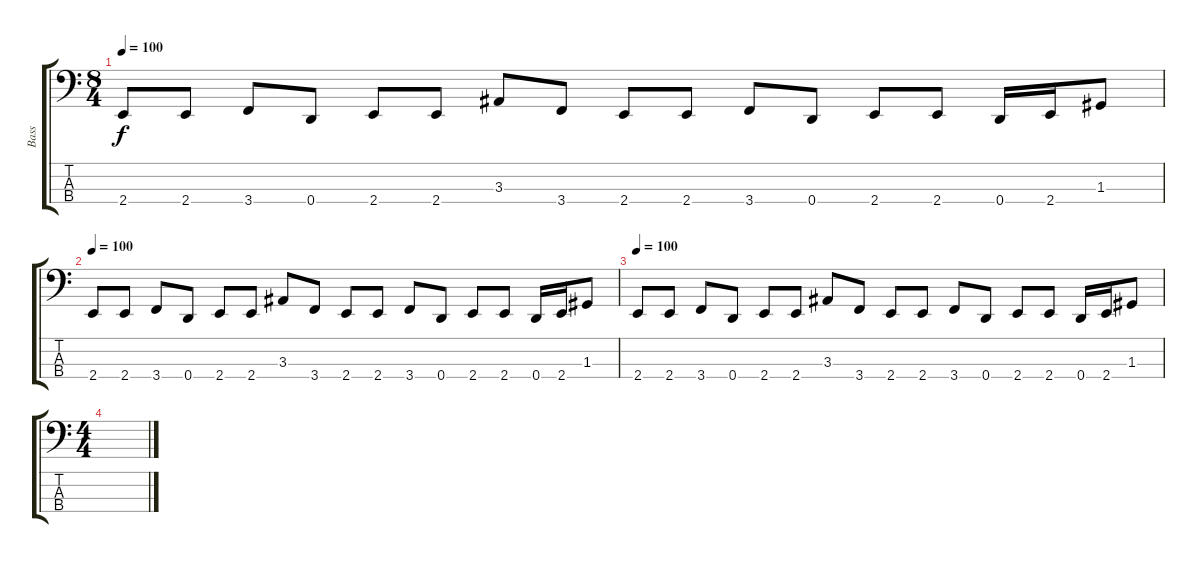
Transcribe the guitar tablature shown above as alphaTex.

\track ("Bass" "Bass") {instrument electricbasspick}
\staff {score tabs}
\tuning (F2 C2 G1 D1) {hide}
\ts (8 4)
\tempo 100
\clef f4
\ks c
2.4.8{dy f} 2.4.8 3.4.8 0.4.8 2.4.8 2.4.8 3.3.8 3.4.8 2.4.8 2.4.8 3.4.8 0.4.8 2.4.8 2.4.8 0.4.16 2.4.16 1.3.8 |
\tempo 100
2.4.8 2.4.8 3.4.8 0.4.8 2.4.8 2.4.8 3.3.8 3.4.8 2.4.8 2.4.8 3.4.8 0.4.8 2.4.8 2.4.8 0.4.16 2.4.16 1.3.8 |
\tempo 100
2.4.8 2.4.8 3.4.8 0.4.8 2.4.8 2.4.8 3.3.8 3.4.8 2.4.8 2.4.8 3.4.8 0.4.8 2.4.8 2.4.8 0.4.16 2.4.16 1.3.8 |
\ts (4 4)
